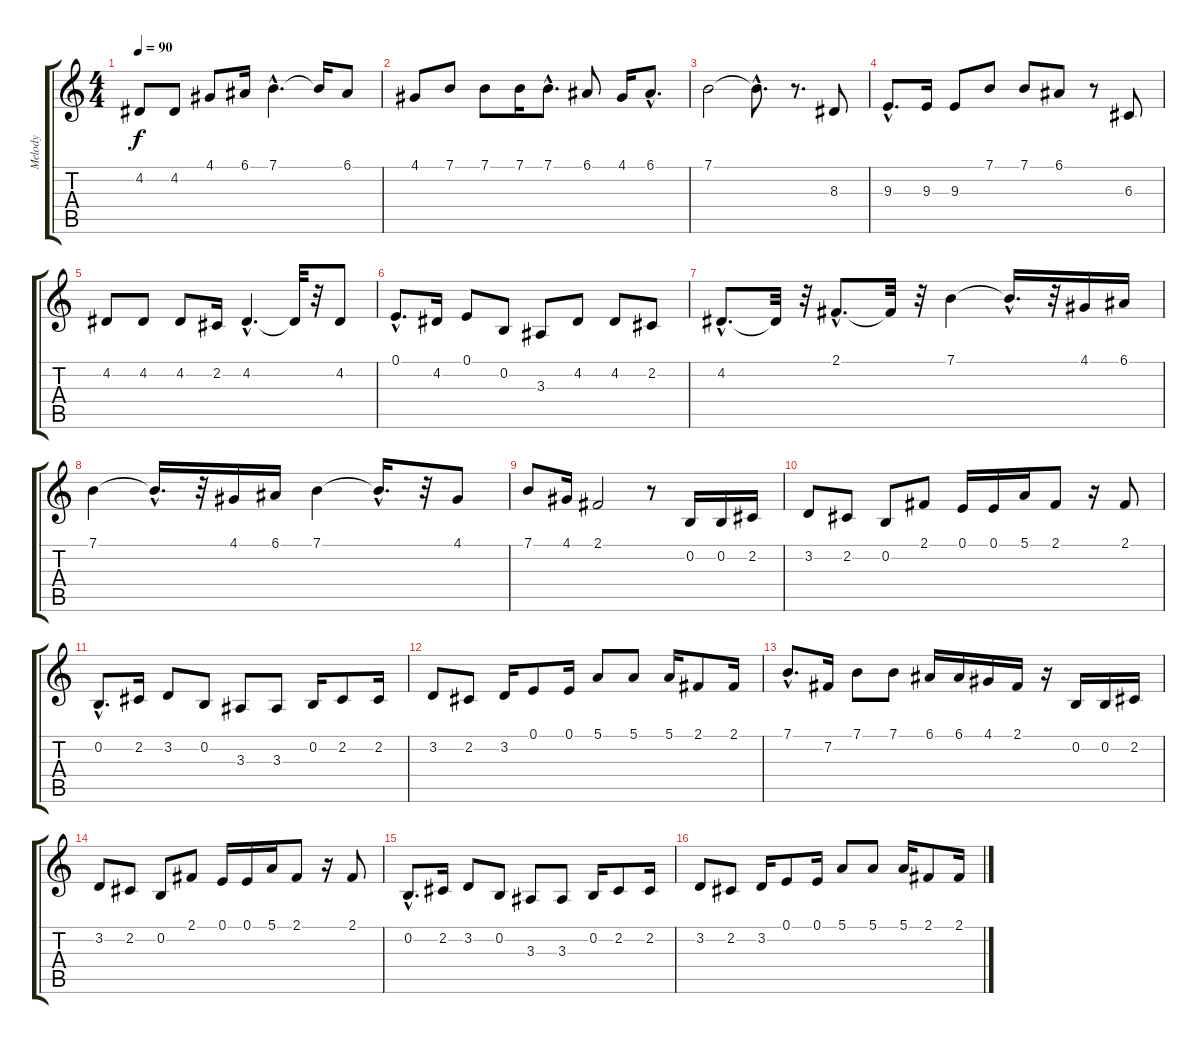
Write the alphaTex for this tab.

\track ("Melody" "Melody") {instrument panflute}
\staff {score tabs}
\tuning (E4 B3 G3 D3 A2 E2) {hide}
\ts (4 4)
\tempo 90
\clef g2
\ks c
4.2.8{dy f} 4.2.8 4.1.8 6.1.16 7.1{hac}.4{d} 7.1{t}.16 6.1.8 |
4.1.8 7.1.8 7.1.8 7.1.16 7.1{hac}.8{d} 6.1.8 4.1.16 6.1{hac}.8{d} |
7.1.2 7.1{hac t}.8{d} r.8{d} 8.3.8 |
9.3{hac}.8{d} 9.3.16 9.3.8 7.1.8 7.1.8 6.1.8 r.8 6.3.8 |
4.2.8 4.2.8 4.2.8 2.2.16 4.2{hac}.4{d} 4.2{t}.32 r.32 4.2.8 |
0.1{hac}.8{d} 4.2.16 0.1.8 0.2.8 3.3.8 4.2.8 4.2.8 2.2.8 |
4.2{hac}.8{d} 4.2{t}.32 r.32 2.1{hac}.8{d} 2.1{t}.32 r.32 7.1.4 7.1{hac t}.16{d} r.32 4.1.16 6.1.16 |
7.1.4 7.1{hac t}.16{d} r.32 4.1.16 6.1.16 7.1.4 7.1{hac t}.16{d} r.32 4.1.8 |
7.1.8 4.1.16 2.1.2 r.8 0.2.16 0.2.16 2.2.16 |
3.2.8 2.2.8 0.2.8 2.1.8 0.1.16 0.1.16 5.1.16 2.1.8 r.16 2.1.8 |
0.2{hac}.8{d} 2.2.16 3.2.8 0.2.8 3.3.8 3.3.8 0.2.16 2.2.8 2.2.16 |
3.2.8 2.2.8 3.2.16 0.1.8 0.1.16 5.1.8 5.1.8 5.1.16 2.1.8 2.1.16 |
7.1{hac}.8{d} 7.2.16 7.1.8 7.1.8 6.1.16 6.1.16 4.1.16 2.1.16 r.16 0.2.16 0.2.16 2.2.16 |
3.2.8 2.2.8 0.2.8 2.1.8 0.1.16 0.1.16 5.1.16 2.1.8 r.16 2.1.8 |
0.2{hac}.8{d} 2.2.16 3.2.8 0.2.8 3.3.8 3.3.8 0.2.16 2.2.8 2.2.16 |
3.2.8 2.2.8 3.2.16 0.1.8 0.1.16 5.1.8 5.1.8 5.1.16 2.1.8 2.1.16
